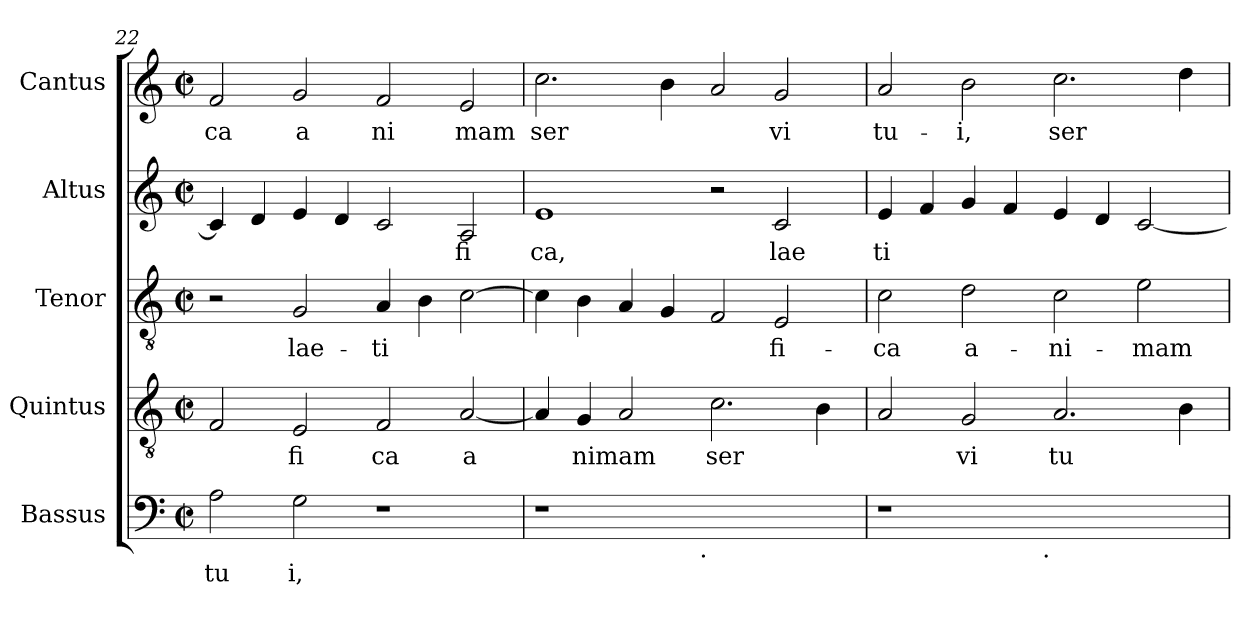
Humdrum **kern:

**kern	**text	**kern	**text	**kern	**text	**kern	**text	**kern	**text
*part5	*part5	*part4	*part4	*part3	*part3	*part2	*part2	*part1	*part1
*staff5	*staff5	*staff4	*staff4	*staff3	*staff3	*staff2	*staff2	*staff1	*staff1
*I"Bassus	*	*I"Quintus	*	*I"Tenor	*	*I"Altus	*	*I"Cantus	*
*clefF4	*	*clefGv2	*	*clefGv2	*	*clefG2	*	*clefG2	*
*k[]	*	*k[]	*	*k[]	*	*k[]	*	*k[]	*
*C:	*	*C:	*	*C:	*	*C:	*	*C:	*
*M2/2	*	*M2/2	*	*M2/2	*	*M2/2	*	*M2/2	*
*met(c|)	*	*met(c|)	*	*met(c|)	*	*met(c|)	*	*met(c|)	*
=22	=22	=22	=22	=22	=22	=22	=22	=22	=22
!	!LO:LY:b:cj	!	!LO:LY:b	!	!	!	!LO:LY:b:cj	!	!LO:LY:b:cj
2A\	tu	2F/	.	2r	.	4c/]	.	2f/	ca
!	!	!	!	!	!	!	!LO:LY:b:cj	!	!
.	.	.	.	.	.	4d/	.	.	.
!	!LO:LY:b:cj	!	!LO:LY:b	!	!LO:LY:b	!	!LO:LY:b:cj	!	!LO:LY:b:cj
2G\	i,	2E/	fi	2G/	lae-	4e/	.	2g/	a
!	!	!	!	!	!	!	!LO:LY:b:cj	!	!
.	.	.	.	.	.	4d/	.	.	.
!	!	!	!LO:LY:b	!	!LO:LY:b	!	!LO:LY:b:cj	!	!LO:LY:b:cj
1r	.	2F/	ca	4A/	-ti-	2c/	.	2f/	ni
!	!	!	!	!	!LO:LY:b	!	!	!	!
.	.	.	.	4B\	--	.	.	.	.
!	!	!	!LO:LY:b	!	!LO:LY:b	!	!LO:LY:b:cj	!	!LO:LY:b:cj
.	.	[<2A/	a	[>2c\	--	2A/	fi	2e/	mam
=23	=23	=23	=23	=23	=23	=23	=23	=23	=23
!	!	!	!LO:LY:b	!	!LO:LY:b	!	!LO:LY:b:cj	!	!LO:LY:b:cj
*^	*	*	*	*	*	*	*	*	*
1r	2ryy	.	4A/]	.	4c\]	--	1e	ca,	2.cc\	ser
!	!	!	!	!LO:LY:b	!	!LO:LY:b	!	!	!	!
.	.	.	4G/	nimam	4B\	--	.	.	.	.
!	!	!	!	!LO:LY:b	!	!LO:LY:b	!	!	!	!
.	4...ryy	.	2A/	.	4A/	--	.	.	.	.
!	!	!	!	!	!	!LO:LY:b	!	!	!	!LO:LY:b:cj
.	.	.	.	.	4G/	--	.	.	4b\	.
!	!LO:TX:b:t=.	!	!	!	!	!	!	!	!	!
.	1ryy	.	.	.	.	.	.	.	.	.
!	!	!	!	!LO:LY:b	!	!LO:LY:b	!	!	!	!LO:LY:b:cj
1ryy	.	.	2.c\	ser	2F/	--	2r	.	2a/	.
!	!	!	!	!	!	!LO:LY:b	!	!LO:LY:b:cj	!	!LO:LY:b:cj
.	.	.	.	.	2E/	-fi-	2c/	lae	2g/	vi
!	!	!	!	!LO:LY:b	!	!	!	!	!	!
.	.	.	4B\	.	.	.	.	.	.	.
.	32ryy	.	.	.	.	.	.	.	.	.
!!LO:LB:g=z
=24	=24	=24	=24	=24	=24	=24	=24	=24	=24	=24
!	!	!	!	!LO:LY:b	!	!LO:LY:b	!	!LO:LY:b:cj	!	!LO:LY:b:cj
1r	2ryy	.	2A/	.	2c\	-ca	4e/	ti	2a/	tu-
!	!	!	!	!	!	!	!	!LO:LY:b:cj	!	!
.	.	.	.	.	.	.	4f/	.	.	.
!	!	!	!	!LO:LY:b	!	!LO:LY:b	!	!LO:LY:b:cj	!	!LO:LY:b:cj
.	4...ryy	.	2G/	vi	2d\	a-	4g/	.	2b\	-i,
!	!	!	!	!	!	!	!	!LO:LY:b:cj	!	!
.	.	.	.	.	.	.	4f/	.	.	.
!	!LO:TX:b:t=.	!	!	!	!	!	!	!	!	!
.	1ryy	.	.	.	.	.	.	.	.	.
!	!	!	!	!LO:LY:b	!	!LO:LY:b	!	!LO:LY:b:cj	!	!LO:LY:b:cj
1ryy	.	.	2.A/	tu	2c\	-ni-	4e/	.	2.cc\	ser-
!	!	!	!	!	!	!	!	!LO:LY:b:cj	!	!
.	.	.	.	.	.	.	4d/	.	.	.
!	!	!	!	!	!	!LO:LY:b	!	!LO:LY:b:cj	!	!
.	.	.	.	.	2e\	-mam	[<2c/	.	.	.
!	!	!	!	!LO:LY:b	!	!	!	!	!	!LO:LY:b:cj
.	.	.	4B\	.	.	.	.	.	4dd\	--
.	32ryy	.	.	.	.	.	.	.	.	.
*v	*v	*	*	*	*	*	*	*	*	*
=	=	=	=	=	=	=	=	=	=
*-	*-	*-	*-	*-	*-	*-	*-	*-	*-
